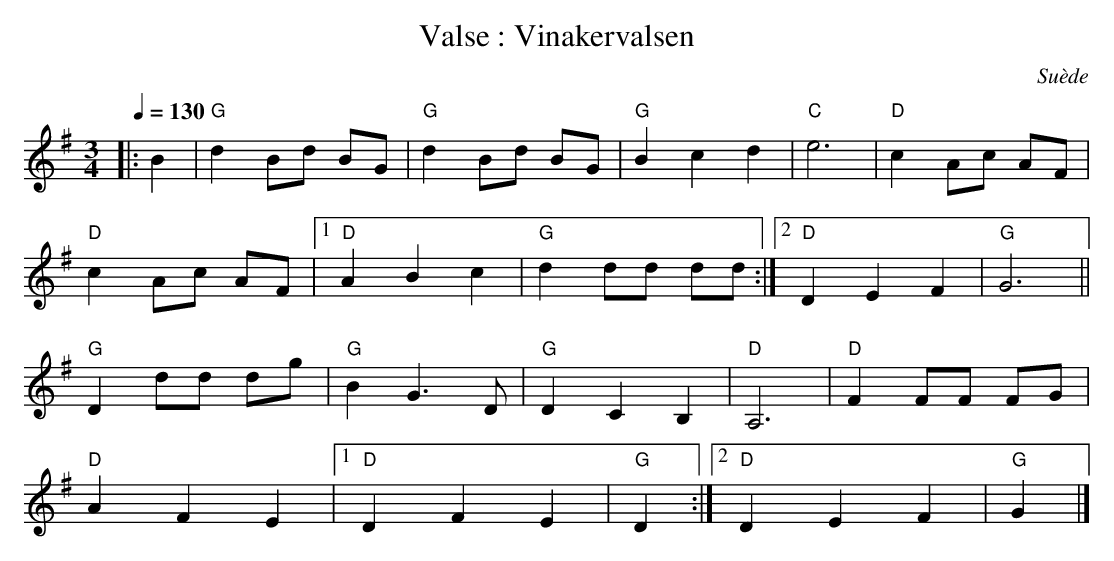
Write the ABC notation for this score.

X:1
T:Valse : Vinakervalsen
O:Suède
M:3/4
L:1/4
Q:1/4=130
K:G
|: B | "G"d B/d/ B/G/ | "G"d B/d/ B/G/ | "G"B c d | "C"e3 | "D"c A/c/ A/F/  |
"D"c A/c/ A/F/ |1 "D"A B c| "G"d d/d/ d/d/:|2 "D"D E F | "G"G3 ||
"G"D d/d/ d/g/ | "G"B G3/ D/ | "G"D C B, | "D"A,3 |"D"F F/F/ F/G/ |
"D"A F E |1 "D"D F E | "G"D :|2 "D"D E F | "G"G|]
